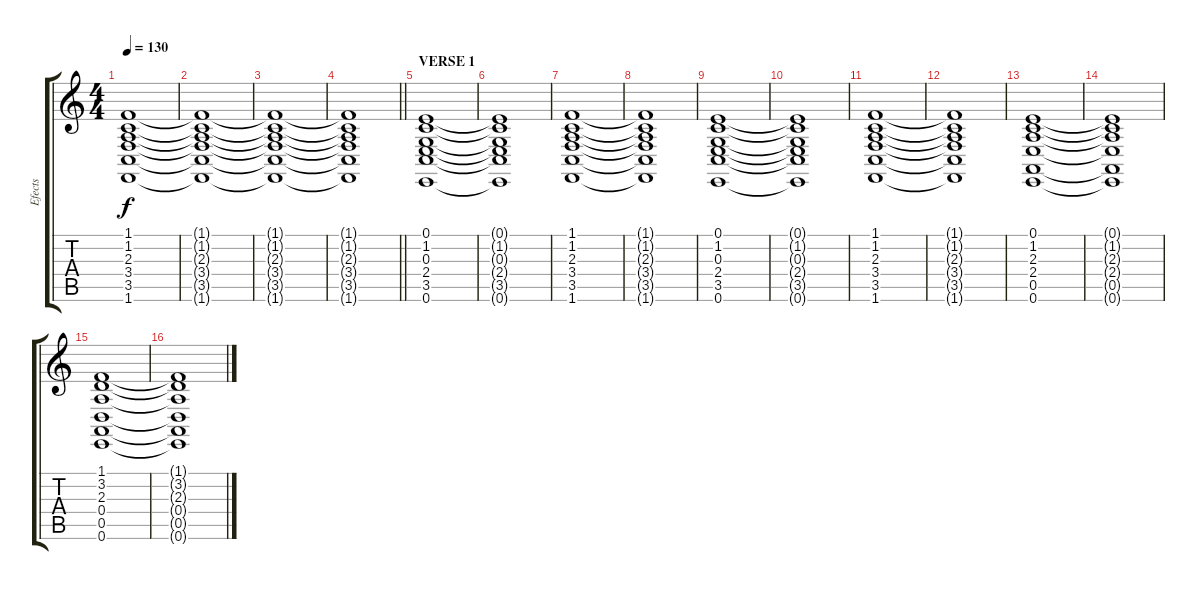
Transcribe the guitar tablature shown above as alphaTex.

\track ("Efects" "Efects") {instrument tremolostrings}
\staff {score tabs}
\tuning (E4 B3 G3 D3 A2 E2) {hide}
\ts (4 4)
\tempo 130
\clef g2
\ks c
(1.1 1.2 2.3 3.4 3.5 1.6).1{dy f} |
(1.1{t} 1.2{t} 2.3{t} 3.4{t} 3.5{t} 1.6{t}).1 |
(1.1{t} 1.2{t} 2.3{t} 3.4{t} 3.5{t} 1.6{t}).1 |
\barLineRight lightlight
(1.1{t} 1.2{t} 2.3{t} 3.4{t} 3.5{t} 1.6{t}).1 |
\section ("" "VERSE 1")
(0.1 1.2 0.3 2.4 3.5 0.6).1 |
(0.1{t} 1.2{t} 0.3{t} 2.4{t} 3.5{t} 0.6{t}).1 |
(1.1 1.2 2.3 3.4 3.5 1.6).1 |
(1.1{t} 1.2{t} 2.3{t} 3.4{t} 3.5{t} 1.6{t}).1 |
(0.1 1.2 0.3 2.4 3.5 0.6).1 |
(0.1{t} 1.2{t} 0.3{t} 2.4{t} 3.5{t} 0.6{t}).1 |
(1.1 1.2 2.3 3.4 3.5 1.6).1 |
(1.1{t} 1.2{t} 2.3{t} 3.4{t} 3.5{t} 1.6{t}).1 |
(0.1 1.2 2.3 2.4 0.5 0.6).1 |
(0.1{t} 1.2{t} 2.3{t} 2.4{t} 0.5{t} 0.6{t}).1 |
(1.1 3.2 2.3 0.4 0.5 0.6).1 |
(1.1{t} 3.2{t} 2.3{t} 0.4{t} 0.5{t} 0.6{t}).1
